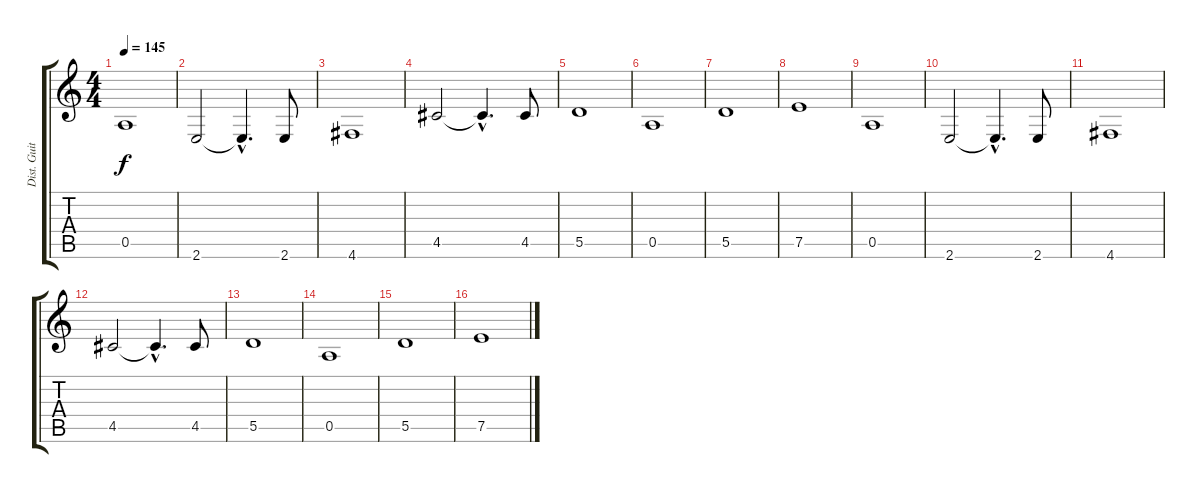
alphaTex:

\track ("Dist. Guitar 2" "Dist. Guit") {instrument distortionguitar}
\staff {score tabs}
\tuning (E4 B3 G3 D3 A2 D2) {hide}
\ts (4 4)
\tempo 145
\clef g2
\ks c
0.5.1{dy f} |
2.6.2 2.6{hac t}.4{d} 2.6.8 |
4.6.1 |
4.5.2 4.5{hac t}.4{d} 4.5.8 |
5.5.1 |
0.5.1 |
5.5.1 |
7.5.1 |
0.5.1 |
2.6.2 2.6{hac t}.4{d} 2.6.8 |
4.6.1 |
4.5.2 4.5{hac t}.4{d} 4.5.8 |
5.5.1 |
0.5.1 |
5.5.1 |
7.5.1
